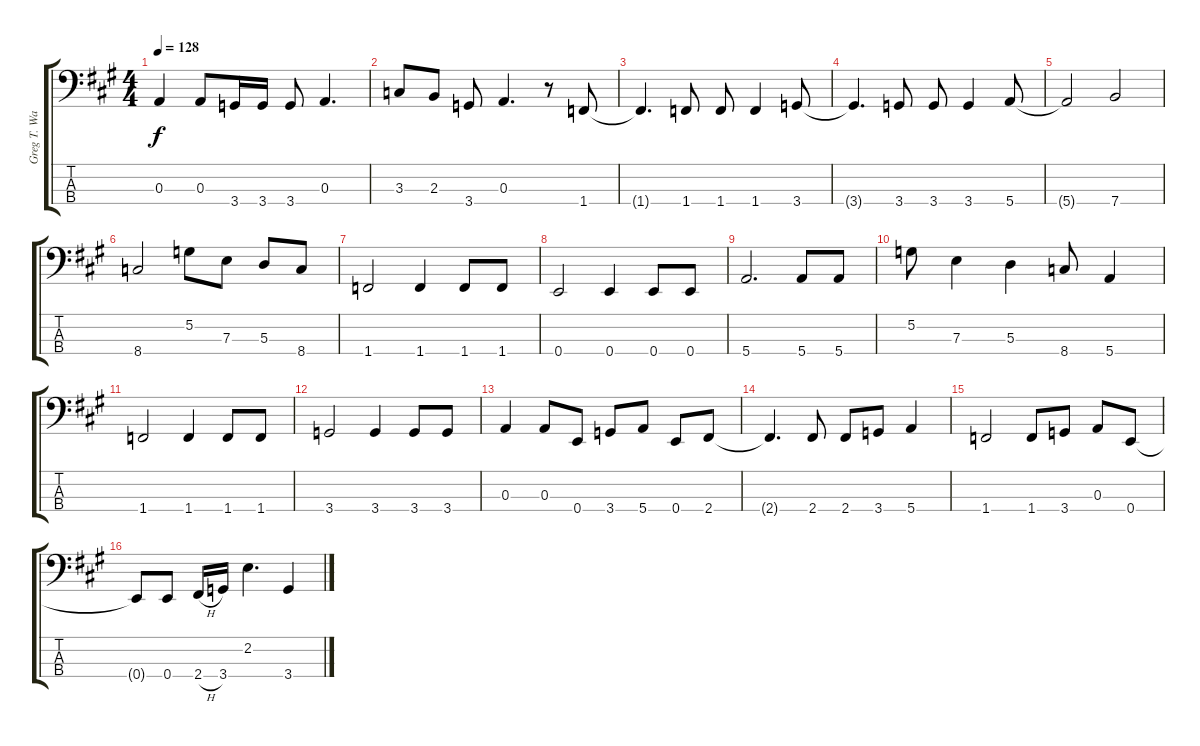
\track ("Greg T. Walker Bass" "Greg T. Wa") {instrument electricbassfinger}
\staff {score tabs}
\tuning (G2 D2 A1 E1) {hide}
\ts (4 4)
\tempo 128
\clef f4
\ks a
0.3.4{dy f} 0.3.8 3.4.16 3.4.16 3.4.8 0.3.4{d} |
3.3.8 2.3.8 3.4.8 0.3.4{d} r.8 1.4.8 |
1.4{t}.4{d} 1.4.8 1.4.8 1.4.4 3.4.8 |
3.4{t}.4{d} 3.4.8 3.4.8 3.4.4 5.4.8 |
5.4{t}.2 7.4.2 |
8.4.2 5.2.8 7.3.8 5.3.8 8.4.8 |
1.4.2 1.4.4 1.4.8 1.4.8 |
0.4.2 0.4.4 0.4.8 0.4.8 |
5.4.2{d} 5.4.8 5.4.8 |
5.2.8 7.3.4 5.3.4 8.4.8 5.4.4 |
1.4.2 1.4.4 1.4.8 1.4.8 |
3.4.2 3.4.4 3.4.8 3.4.8 |
0.3.4 0.3.8 0.4.8 3.4.8 5.4.8 0.4.8 2.4.8 |
2.4{t}.4{d} 2.4.8 2.4.8 3.4.8 5.4.4 |
1.4.2 1.4.8 3.4.8 0.3.8 0.4.8 |
0.4{t}.8 0.4.8 2.4{h}.16 3.4.16 2.2.4{d} 3.4.4
